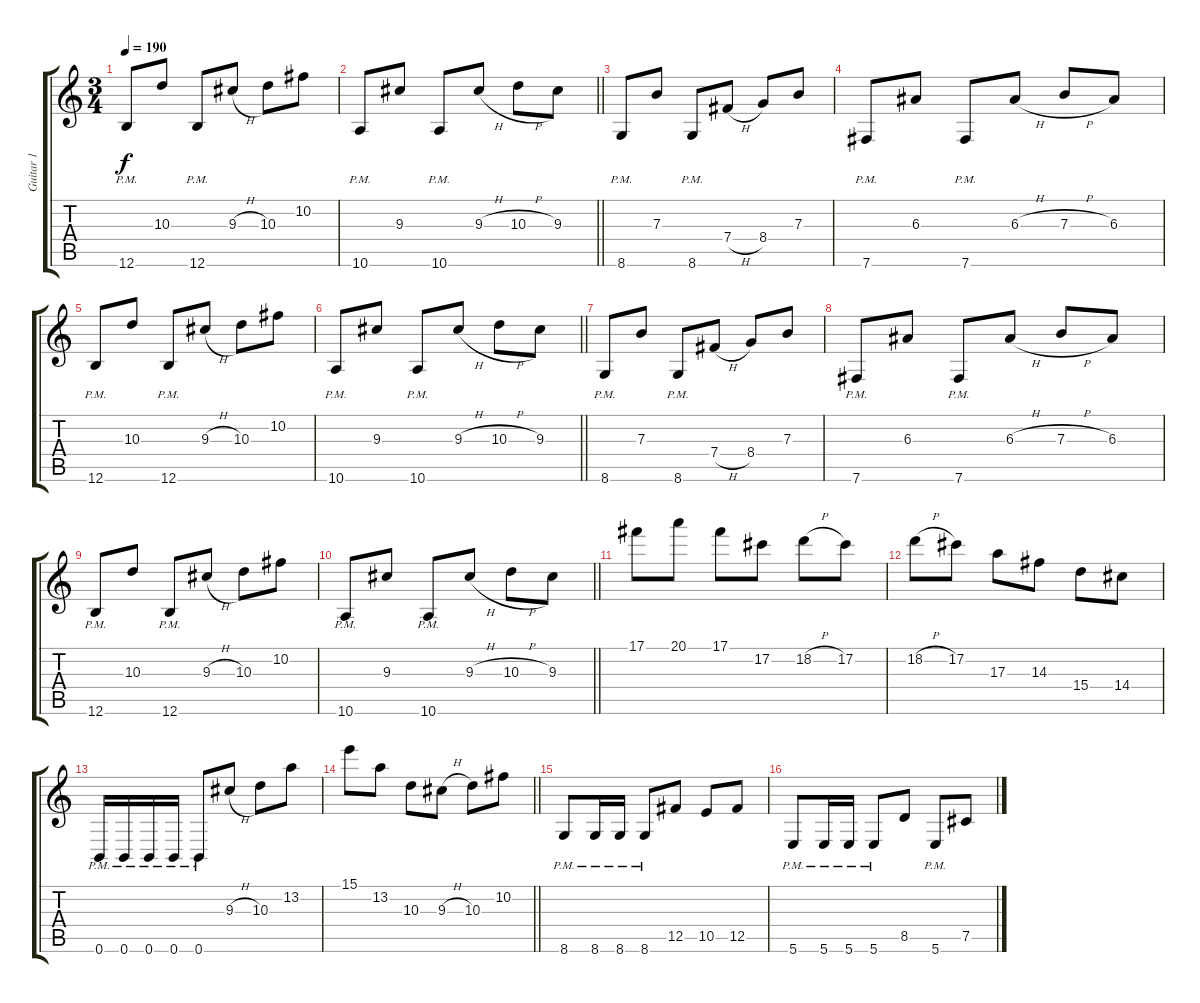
\track ("Guitar 1" "Guitar 1") {instrument distortionguitar}
\staff {score tabs}
\tuning (Db4 Ab3 E3 B2 Gb2 B1) {hide}
\ts (3 4)
\tempo 190
\clef g2
\ks c
12.6{pm}.8{dy f} 10.3.8 12.6{pm}.8 9.3{h}.8 10.3.8 10.2.8 |
\barLineRight lightlight
10.6{pm}.8 9.3.8 10.6{pm}.8 9.3{h}.8 10.3{h}.8 9.3.8 |
8.6{pm}.8 7.3.8 8.6{pm}.8 7.4{h}.8 8.4.8 7.3.8 |
7.6{pm}.8 6.3.8 7.6{pm}.8 6.3{h}.8 7.3{h}.8 6.3.8 |
12.6{pm}.8 10.3.8 12.6{pm}.8 9.3{h}.8 10.3.8 10.2.8 |
\barLineRight lightlight
10.6{pm}.8 9.3.8 10.6{pm}.8 9.3{h}.8 10.3{h}.8 9.3.8 |
8.6{pm}.8 7.3.8 8.6{pm}.8 7.4{h}.8 8.4.8 7.3.8 |
7.6{pm}.8 6.3.8 7.6{pm}.8 6.3{h}.8 7.3{h}.8 6.3.8 |
12.6{pm}.8 10.3.8 12.6{pm}.8 9.3{h}.8 10.3.8 10.2.8 |
\barLineRight lightlight
10.6{pm}.8 9.3.8 10.6{pm}.8 9.3{h}.8 10.3{h}.8 9.3.8 |
17.1.8 20.1.8 17.1.8 17.2.8 18.2{h}.8 17.2.8 |
18.2{h}.8 17.2.8 17.3.8 14.3.8 15.4.8 14.4.8 |
0.6{pm}.16 0.6{pm}.16 0.6{pm}.16 0.6{pm}.16 0.6{pm}.8 9.3{h}.8 10.3.8 13.2.8 |
\barLineRight lightlight
15.1.8 13.2.8 10.3.8 9.3{h}.8 10.3.8 10.2.8 |
8.6{pm}.8 8.6{pm}.16 8.6{pm}.16 8.6{pm}.8 12.5.8 10.5.8 12.5.8 |
5.6{pm}.8 5.6{pm}.16 5.6{pm}.16 5.6{pm}.8 8.5.8 5.6{pm}.8 7.5.8
